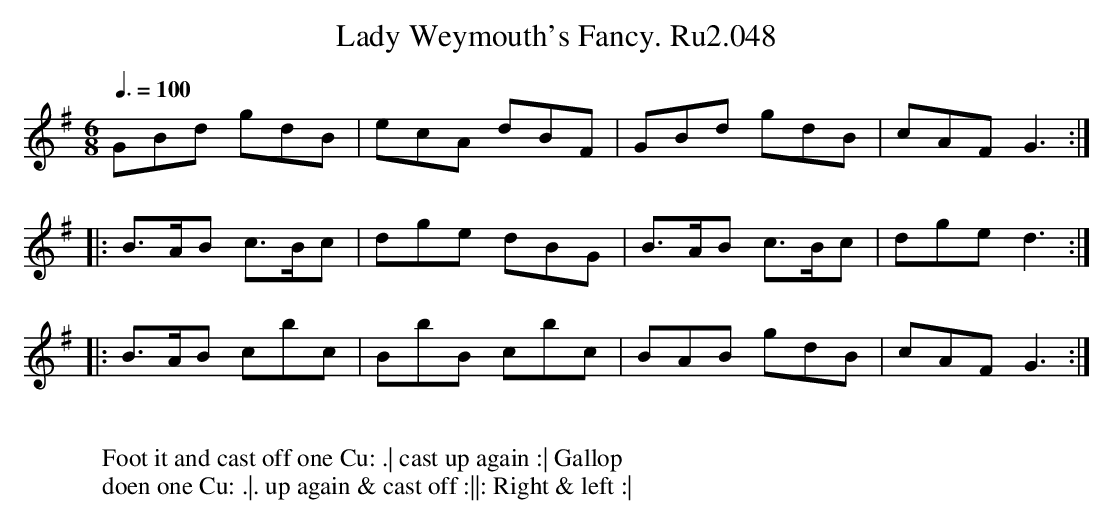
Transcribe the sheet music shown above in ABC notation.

X:1
T:Lady Weymouth's Fancy. Ru2.048
M:6/8
L:1/8
Q:3/8=100
K:G
GBd gdB|ecA dBF|GBd gdB|cAF G3:|
|:”tr”B>AB “tr”c>Bc|dge dBG|”tr”B>AB “tr”c>Bc|dge d3:|
|:”tr”B>AB cbc|BbB cbc|BAB gdB|cAF G3:|
W:
W:Foot it and cast off one Cu: .| cast up again :| Gallop
W:doen one Cu: .|. up again & cast off :||: Right & left :|
